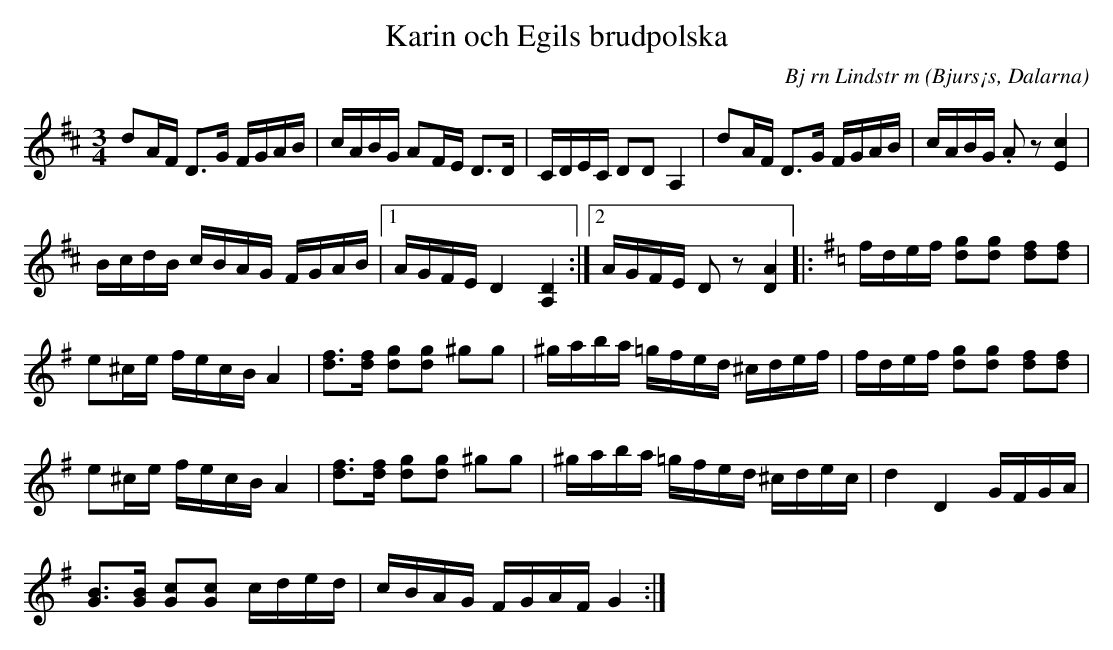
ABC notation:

X:1
T:Karin och Egils brudpolska
C: Bj rn Lindstr m
O:Bjurs¡s, Dalarna
M:3/4
L:1/16
K:D
d2AF D2>G2 FGAB | cABG A2FE D2>D2 | CDEC D2D2 A,4 | d2AF D2>G2 FGAB | cABG .A2 z2 [Ec]4 | %5
BcdB cBAG FGAB |1 AGFE D4 [A,D]4 :|2 AGFE D2 z2 [DA]4 |:[K:G] fdef [dg]2[dg]2 [df]2[df]2 | %9
e2^ce fecB A4 | [df]2>[df]2 [dg]2[dg]2 ^g2g2 | ^gaba =gfed ^cdef | fdef [dg]2[dg]2 [df]2[df]2 | %13
e2^ce fecB A4 | [df]2>[df]2 [dg]2[dg]2 ^g2g2 | ^gaba =gfed ^cdec | d4 D4 GFGA | %17
[GB]2>[GB]2 [Gc]2[Gc]2 cded | cBAG FGAF G4 :| %19
